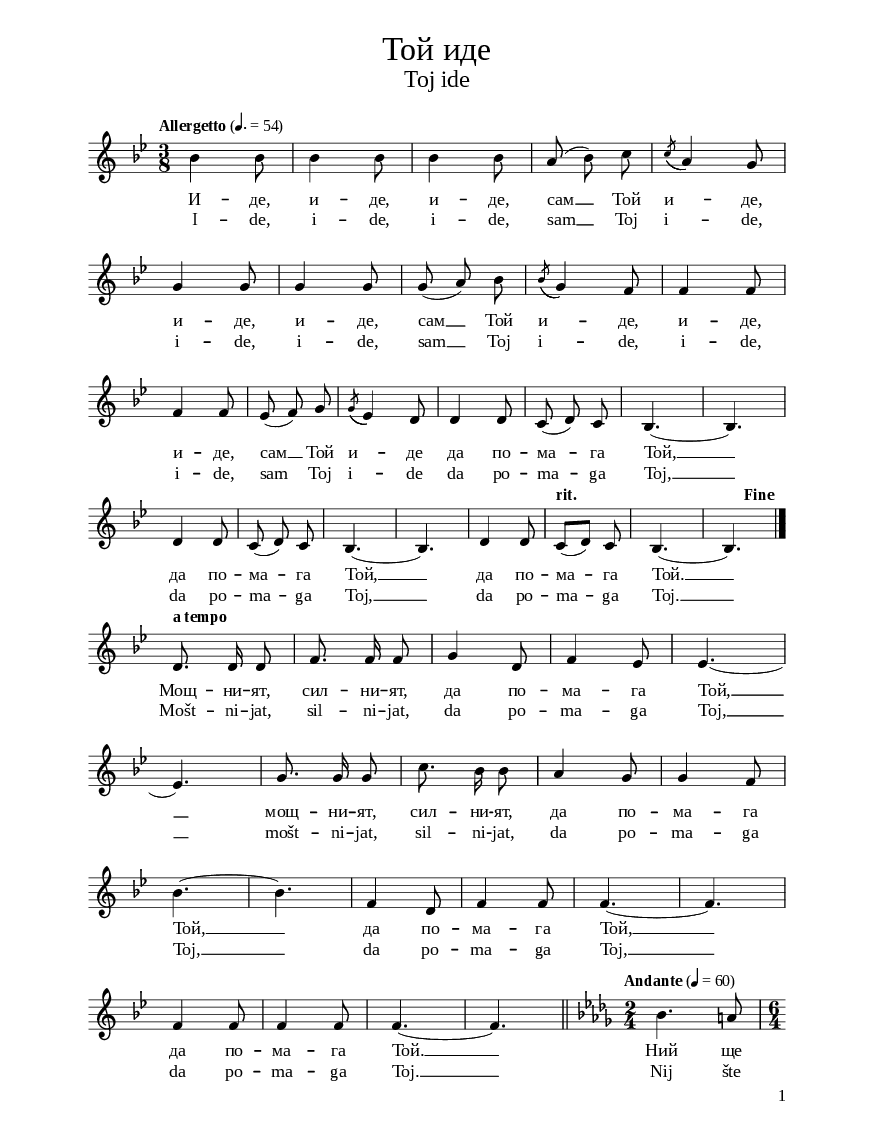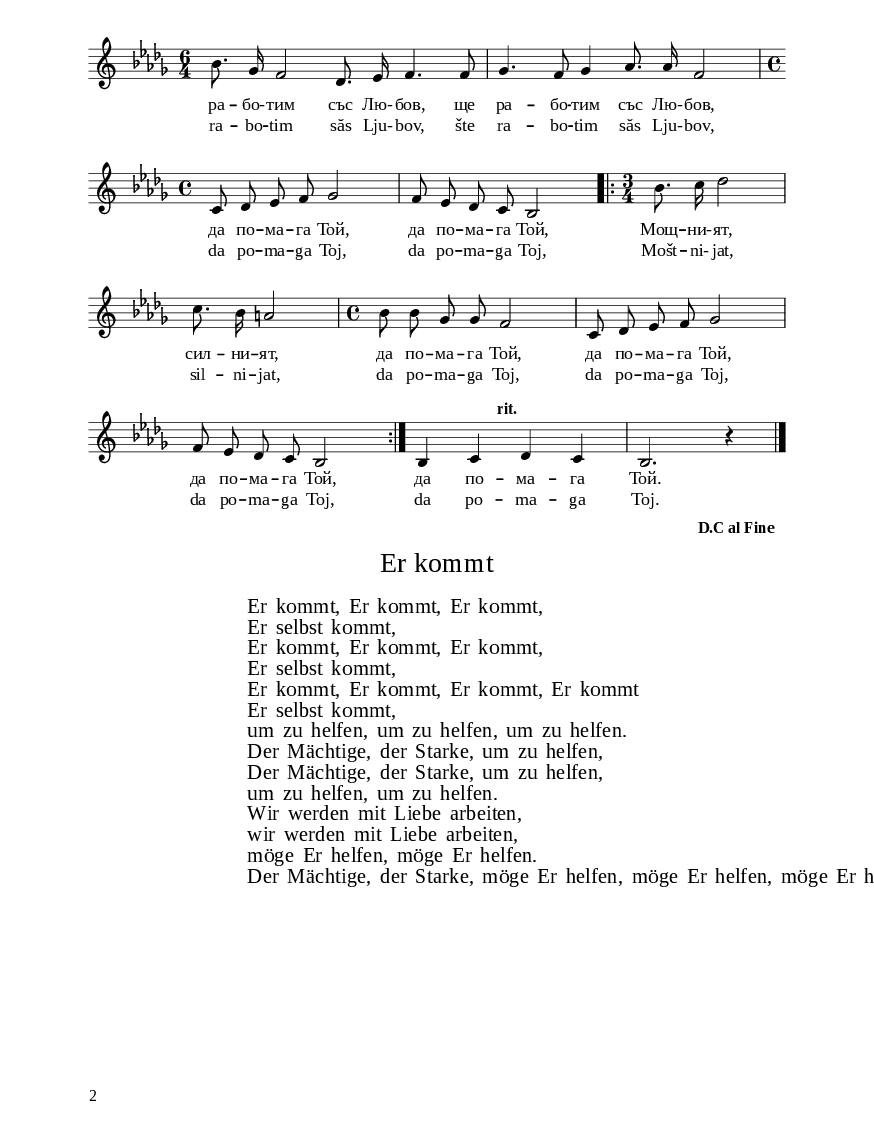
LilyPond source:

\version "2.24.1"

% include paper part and global functions
\include "include/globals.ily"

\bookpart {
  \label #'ref114
  \tocItem \markup "Той иде – Toj ide"
  \include "include/bookpart-paper.ily"
  \score {
    \include "include/score-layout.ily"


    \new Voice \absolute {
      \clef treble
      \key bes \major
      \time 3/8
      \tempoFunc "Allergetto" 4. "54"
      \autoBeamOff

      bes'4 bes'8 | bes'4 bes'8 |  bes'4 bes'8 |  a'8 ( bes'8 )  c''8 \noBeam | \acciaccatura { c''8 ( } a'4 ) g'8 | \break

      g'4 g'8 | g'4 g'8 | g'8 ( a'8 ) bes'8 \noBeam|  \acciaccatura { bes'8 ( } g'4 ) f'8 | f'4 f'8 | \break


      f'4 f'8 | es'8 ( f'8 ) g'8 \noBeam | \acciaccatura { g'8 ( } es'4 ) d'8 |  d'4 d'8 | c'8 ( d'8 ) c'8 \noBeam | bes4. ~ | bes4. \break


      | d'4 d'8 | c'8 ( d'8 ) c'8 \noBeam | bes4. ~ | bes4. |  d'4 d'8 | \tempo "rit." c'8 [( d'8 )] \noBeam c'8 | bes4. ~ |
      \tempo "     Fine" bes4. \bar "|." \break

       \tempo "a tempo" d'8. \noBeam d'16 \noBeam d'8 |  f'8.\noBeam f'16 \noBeam f'8 | g'4 d'8 | f'4 es'8 |  es'4. ~ | \break

      es'4. | g'8.\noBeam g'16 \noBeam g'8 | c''8. \noBeam bes'16 \noBeam  bes'8 | a'4 g'8 | g'4 f'8 | \break

      bes'4. ~ | bes'4. | f'4 d'8 | f'4 f'8 | f'4. ~ | f'4. |  \break

      f'4 f'8 |f'4  f'8 | f'4. ~ |  f'4. \bar "||" \key bes \minor \time 2/4 |

      \tempoFunc "Andante" 4 "60"
      
      bes'4. a'8 | \break

      \time 6/4 \autoBeamOff bes'8. ges'16 f'2 des'8. es'16 f'4. f'8 |  ges'4. f'8 ges'4 as'8. as'16 f'2 |  \break

      \time 4/4  c'8 des'8 es'8 f'8 ges'2 | f'8 es'8 des'8 c'8 bes2 | \time 3/4  \repeat volta 2 {
        bes'8. c''16 des''2 | \break

        c''8. bes'16 a'2 | \time 4/4  bes'8 bes'8 ges'8 ges'8 f'2 | c'8 des'8 es'8 f'8 ges'2 | \break

        f'8 es'8 des'8 c'8 bes2
      } bes4 \tempo "       rit." c'4 des'4 c'4 | bes2. r4
      \bar "|."
    }

    \addlyrics {
      И  --  де,   и
      --  де,   и  --  де,   сам __   Той   и -- де,   и  --  де,   и  --  де,
      сам __   Той   и -- де,   и  --  де,   и  --  де,   сам __   Той  и -- де   да
      по  --  ма  --  га   Той, __   да   по  --  ма  --  га   Той, __   да
      по  --  ма  --  га   Той. __    Мощ  --  ни  --  ят,   сил  --  ни  --
      ят,   да   по  --  ма  --  га   Той, __  мощ  --  ни  --  ят,
      сил  --  ни  --  ят,   да   по  --  ма  --  га   Той, __    да   по  --
      ма  --  га   Той, __    да   по  --  ма  --  га   Той. __   Ний   ще   ра
      --  "бо-"  --  тим   със   "Лю-"  --  бов,   ще   ра  --  бо  --  тим
      със   "Лю-"  --  бов,   да   по  --  ма  --  га   Той,   да   по  --
      ма  --  га    Той,   Мощ  --  "ни-"  --  ят,   сил  --  ни  --
      ят,   да   по  --  ма  --  га   Той,   да   по  --  ма  --  га
      Той,   да   по  --  ма  --  га   Той,   да   по  --  ма  --  га
      Той.
    }
    \addlyrics {
      I  --  de,   i
      --  de,   i  --  de,   sam __   Toj   i -- de,   i  --  de,   i  --  de,
      sam __ Toj   i -- de,   i  --  de,   i  --  de,   sam   Toj  i -- de   da
      po  --  ma  --  ga   Toj, __    da   po  --  ma  --  ga   Toj, __   da
      po  --  ma  --  ga   Toj. __    Mošt  --  ni  --  jat,   sil  --  ni  --
      jat,   da   po  --  ma  --  ga   Toj, __  mošt  --  ni  --  jat,
      sil  --  ni  --  jat,   da   po  --  ma  --  ga   Toj, __   da   po  --
      ma  --  ga   Toj, __    da   po  --  ma  --  ga   Toj. __   Nij   šte   ra
      --  bo  --  tim   săs   "Lju-"  --  bov,   šte   ra  --  bo  --  tim
      săs   "Lju-"  --  bov,   da   po  --  ma  --  ga   Toj,   da   po  --
      ma  --  ga    Toj,   Mošt  --  "ni-"  --  jat,   sil  --  ni  --
      jat,   da   po  --  ma  --  ga   Toj,   da   po  --  ma  --  ga
      Toj,   da   po  --  ma  --  ga   Toj,   da   po  --  ma  --  ga
      Toj.
    }

      \header {
      title = \titleFunc "Той иде" "Toj ide"
    }

    \midi{}
  } % score


\markup \dc-one "D.C al Fine"

  

  % include foreign translation(s) of the song

  
  \version "2.24.0"

\markup \fill-line { \fontsize #deTitleFontSize "Er kommt" }
\markup \null
\markup \null
\markup \fontsize #deCoupletFontSize {
  \hspace #14
  \override #`(baseline-skip . ,deCoupletBaselineSkip)

  \column {

    \line { " " Er kommt, Er kommt, Er kommt, }

    \line { " " Er selbst kommt,  }

    \line { " "Er kommt, Er kommt, Er kommt,  }

    \line { " "Er selbst kommt,  }

    \line { " "Er kommt, Er kommt, Er kommt, Er kommt }

    \line { " " Er selbst kommt,}

    \line { " " um zu helfen, um zu helfen, um zu helfen.  }

    \line { " " Der Mächtige, der Starke, um zu helfen,  }

    \line { " " Der Mächtige, der Starke, um zu helfen,  }

    \line { " " um zu helfen, um zu helfen.  }

    \line { " "Wir werden mit Liebe arbeiten,  }

    \line { " "  wir werden mit Liebe arbeiten,  }

    \line { " "möge Er helfen, möge Er helfen. }
        \line { " "Der Mächtige, der Starke, möge Er helfen, möge Er helfen,  möge Er helfen. }

  }
}


} % bookpart
